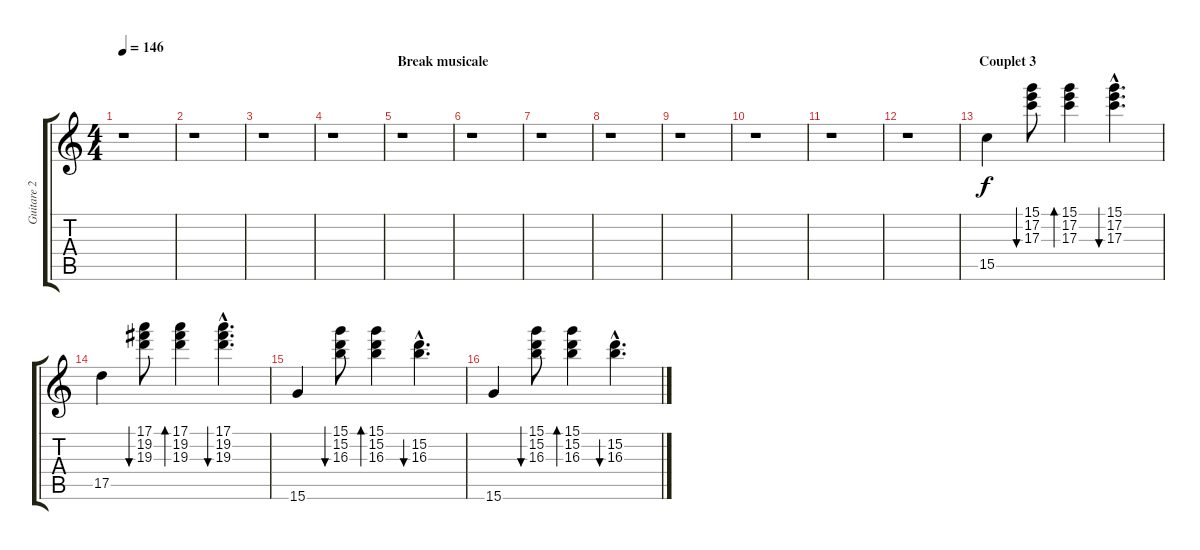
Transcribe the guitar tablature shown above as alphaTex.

\track ("Guitare 2" "Guitare 2") {instrument acousticguitarnylon}
\staff {score tabs}
\tuning (E4 B3 G3 D3 A2 E2) {hide}
\ts (4 4)
\tempo 146
\clef g2
\ks c
r.1{dy f} |
r.1 |
r.1 |
r.1 |
\section ("" "Break musicale")
r.1 |
r.1 |
r.1 |
r.1 |
r.1 |
r.1 |
r.1 |
r.1 |
\section ("" "Couplet 3")
15.5.4 (15.1 17.2 17.3).8{bu 60} (15.1 17.2 17.3).4{bd 60} (15.1{hac} 17.2{hac} 17.3{hac}).4{d bu 60} |
17.5.4 (17.1 19.2 19.3).8{bu 60} (17.1 19.2 19.3).4{bd 60} (17.1{hac} 19.2{hac} 19.3{hac}).4{d bu 60} |
15.6.4 (15.1 15.2 16.3).8{bu 60} (15.1 15.2 16.3).4{bd 60} (15.2{hac} 16.3{hac}).4{d bu 60} |
15.6.4 (15.1 15.2 16.3).8{bu 60} (15.1 15.2 16.3).4{bd 60} (15.2{hac} 16.3{hac}).4{d bu 60}
